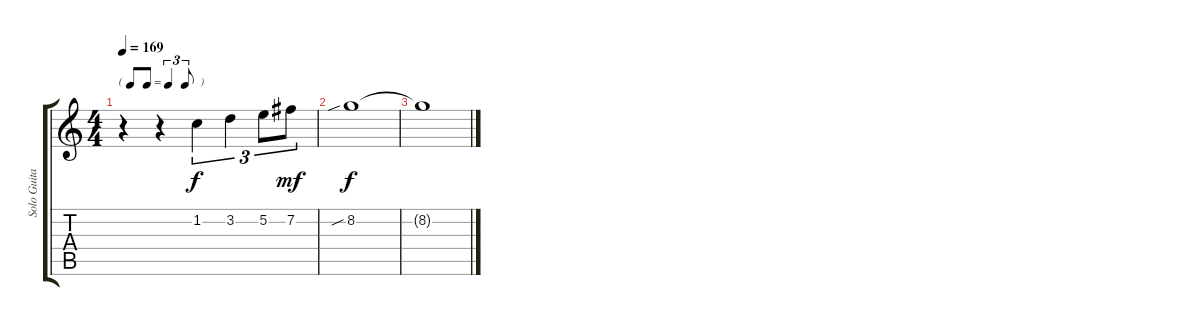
\track ("Solo Guitar" "Solo Guita") {instrument overdrivenguitar}
\staff {score tabs}
\tuning (E4 B3 G3 D3 A2 E2) {hide}
\ts (4 4)
\tf triplet8th
\tempo 169
\clef g2
\ks c
r.4{dy f} r.4 1.2.4{tu (3 2)} 3.2.4{tu (3 2)} 5.2.8{tu (3 2)} 7.2.8{tu (3 2) dy mf} |
8.2{sib}.1{dy f} |
8.2{t}.1
